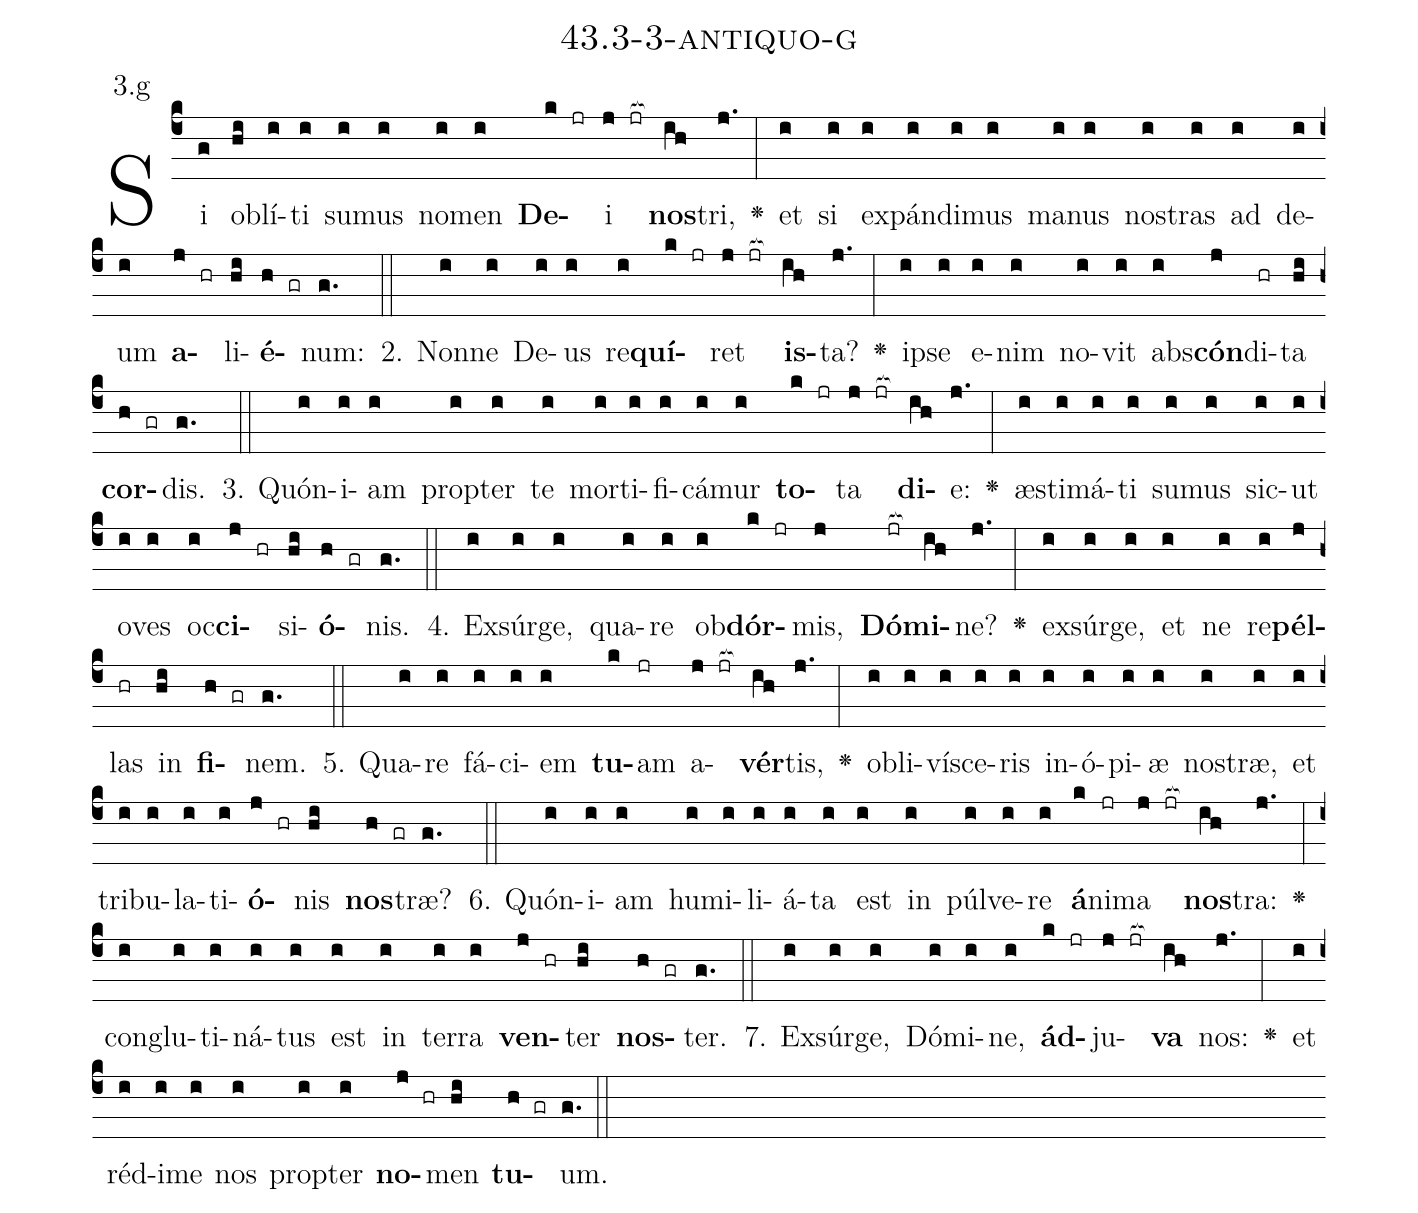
name: 43.3-3-antiquo-g;
annotation: 3.g;
%%
(c4)Si(g) ob(hi)lí(i)ti(i) su(i)mus(i) no(i)men(i) <b>De</b>(k jr)i(j jr[ocb:1{]) <b>nos</b>(ih[ocb:0}])tri,(j.) <v>\greheightstar</v>(:) et(i) si(i) ex(i)pán(i)di(i)mus(i) ma(i)nus(i) nos(i)tras(i) ad(i) de(i)um(i) <b>a</b>(j hr)li(hi)<b>é</b>(h gr)num:(g.) (::)
2. Non(i)ne(i) De(i)us(i) re(i)<b>quí</b>(k jr)ret(j jr[ocb:1{]) <b>is</b>(ih[ocb:0}])ta?(j.) <v>\greheightstar</v>(:) ip(i)se(i) e(i)nim(i) no(i)vit(i) abs(i)<b>cón</b>(j)di(hr)ta(hi) <b>cor</b>(h gr)dis.(g.) (::)
3. Quón(i)i(i)am(i) prop(i)ter(i) te(i) mor(i)ti(i)fi(i)cá(i)mur(i) <b>to</b>(k jr)ta(j jr[ocb:1{]) <b>di</b>(ih[ocb:0}])e:(j.) <v>\greheightstar</v>(:) æs(i)ti(i)má(i)ti(i) su(i)mus(i) sic(i)ut(i) o(i)ves(i) oc(i)<b>ci</b>(j hr)si(hi)<b>ó</b>(h gr)nis.(g.) (::)
4. Ex(i)súr(i)ge,(i) qua(i)re(i) ob(i)<b>dór</b>(k jr)mis,(j) <b>Dó</b>(jr[ocb:1{])<b>mi</b>(ih[ocb:0}])ne?(j.) <v>\greheightstar</v>(:) ex(i)súr(i)ge,(i) et(i) ne(i) re(i)<b>pél</b>(j)las(hr) in(hi) <b>fi</b>(h gr)nem.(g.) (::)
5. Qua(i)re(i) fá(i)ci(i)em(i) <b>tu</b>(k)am(jr) a(j jr[ocb:1{])<b>vér</b>(ih[ocb:0}])tis,(j.) <v>\greheightstar</v>(:) ob(i)li(i)ví(i)sce(i)ris(i) in(i)ó(i)pi(i)æ(i) nos(i)træ,(i) et(i) tri(i)bu(i)la(i)ti(i)<b>ó</b>(j hr)nis(hi) <b>nos</b>(h gr)træ?(g.) (::)
6. Quón(i)i(i)am(i) hu(i)mi(i)li(i)á(i)ta(i) est(i) in(i) púl(i)ve(i)re(i) <b>á</b>(k)ni(jr)ma(j jr[ocb:1{]) <b>nos</b>(ih[ocb:0}])tra:(j.) <v>\greheightstar</v>(:) con(i)glu(i)ti(i)ná(i)tus(i) est(i) in(i) ter(i)ra(i) <b>ven</b>(j hr)ter(hi) <b>nos</b>(h gr)ter.(g.) (::)
7. Ex(i)súr(i)ge,(i) Dó(i)mi(i)ne,(i) <b>ád</b>(k jr)ju(j jr[ocb:1{])<b>va</b>(ih[ocb:0}]) nos:(j.) <v>\greheightstar</v>(:) et(i) réd(i)i(i)me(i) nos(i) prop(i)ter(i) <b>no</b>(j hr)men(hi) <b>tu</b>(h gr)um.(g.) (::)
